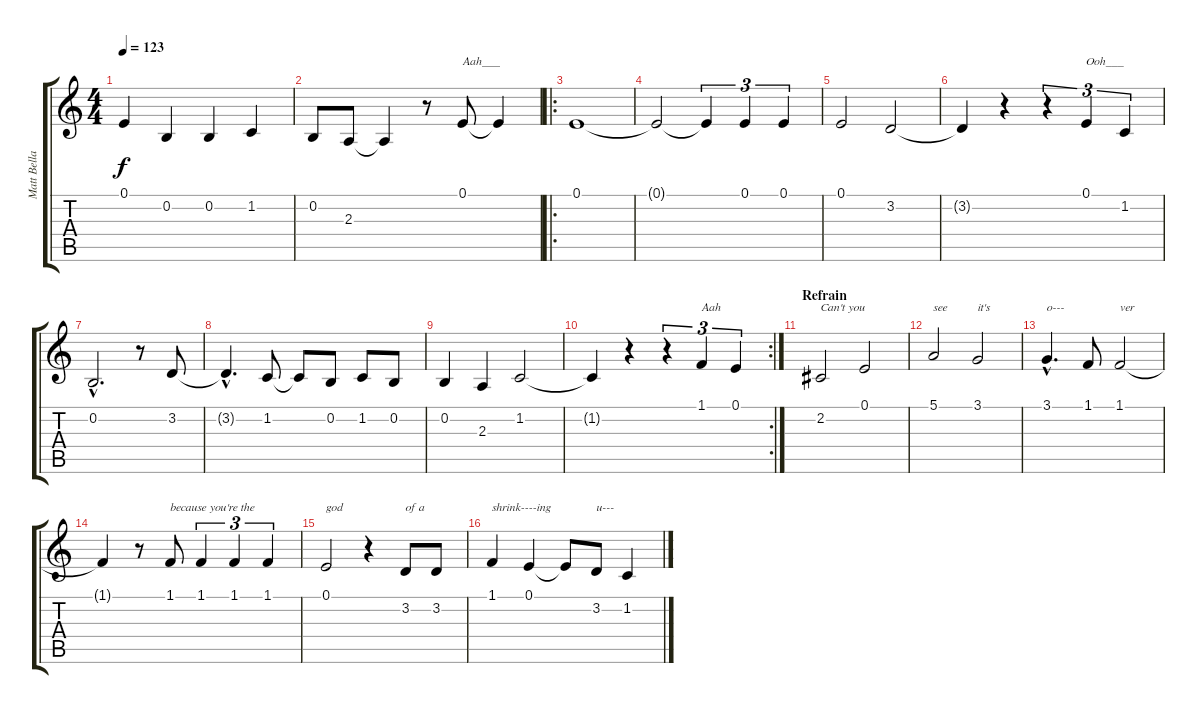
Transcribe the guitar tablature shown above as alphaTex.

\track ("Matt Bellamy ( Voice )" "Matt Bella") {instrument drawbarorgan}
\staff {score tabs}
\tuning (E4 B3 G3 D3 A2 E2) {hide}
\ts (4 4)
\tempo 123
\clef g2
\ks c
0.1.4{dy f} 0.2.4 0.2.4 1.2.4 |
0.2.8 2.3.8 2.3{t}.4 r.8 0.1.8{txt "Aah___"} 0.1{t}.4 |
\ro
0.1.1 |
0.1{t}.2 0.1{t}.4{tu (3 2)} 0.1.4{tu (3 2)} 0.1.4{tu (3 2)} |
0.1.2 3.2.2 |
3.2{t}.4 r.4 r.4{tu (3 2)} 0.1.4{tu (3 2) txt "Ooh___"} 1.2.4{tu (3 2)} |
0.2{hac}.2{d} r.8 3.2.8 |
3.2{hac t}.4{d} 1.2.8 1.2{t}.8 0.2.8 1.2.8 0.2.8 |
0.2.4 2.3.4 1.2.2 |
\rc 2
1.2{t}.4 r.4 r.4{tu (3 2)} 1.1.4{tu (3 2) txt "Aah"} 0.1.4{tu (3 2)} |
\section ("" "Refrain")
2.2.2{txt "Can't you"} 0.1.2 |
5.1.2{txt "see"} 3.1.2{txt "it's"} |
3.1{hac}.4{d txt "o---"} 1.1.8 1.1.2{txt "ver"} |
1.1{t}.4 r.8 1.1.8{txt "because you're the"} 1.1.4{tu (3 2)} 1.1.4{tu (3 2)} 1.1.4{tu (3 2)} |
0.1.2{txt "god"} r.4 3.2.8{txt "of a"} 3.2.8 |
1.1.4{txt "shrink----ing"} 0.1.4 0.1{t}.8 3.2.8{txt "u---"} 1.2.4
